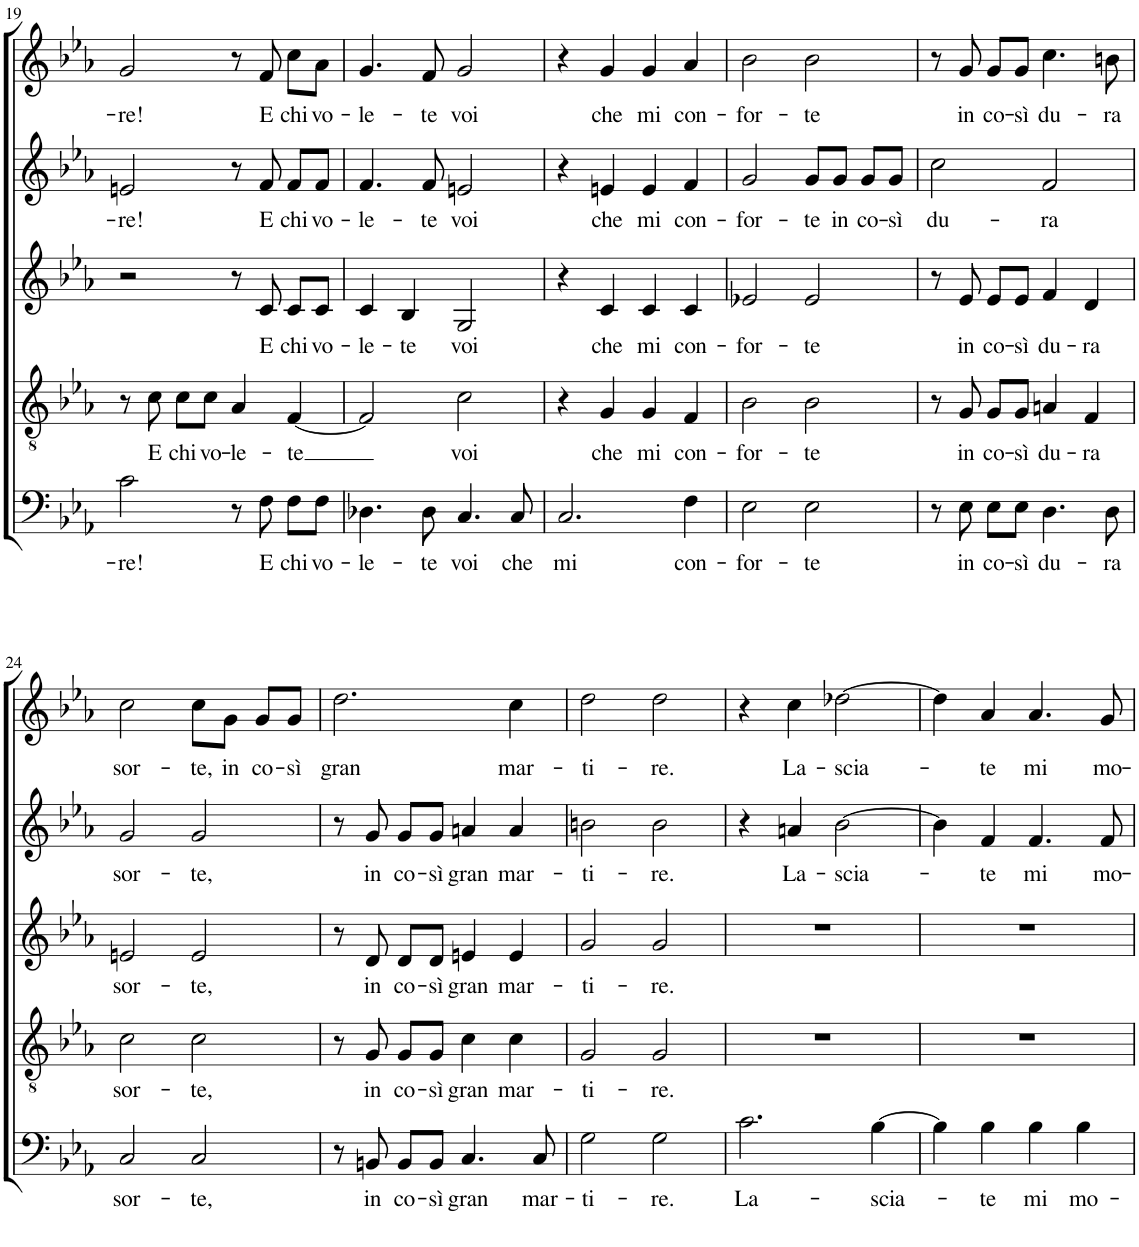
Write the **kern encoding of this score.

**kern	**text	**kern	**text	**kern	**text	**kern	**text	**kern	**text
*part5	*part5	*part4	*part4	*part3	*part3	*part2	*part2	*part1	*part1
*staff5	*staff5	*staff4	*staff4	*staff3	*staff3	*staff2	*staff2	*staff1	*staff1
*I"B	*	*I"T	*	*I"A	*	*I"Ms	*	*I"S	*
!!LO:PB:g=z
*clefF4	*	*clefGv2	*	*clefG2	*	*clefG2	*	*clefG2	*
*k[b-e-a-]	*	*k[b-e-a-]	*	*k[b-e-a-]	*	*k[b-e-a-]	*	*k[b-e-a-]	*
*E-:	*	*E-:	*	*E-:	*	*E-:	*	*E-:	*
*M4/4	*	*M4/4	*	*M4/4	*	*M4/4	*	*M4/4	*
*met(c)	*	*met(c)	*	*met(c)	*	*met(c)	*	*met(c)	*
=19	=19	=19	=19	=19	=19	=19	=19	=19	=19
!	!LO:LY:b	!	!	!	!	!	!LO:LY:b	!	!LO:LY:b
2c\	-re!	8r	.	2r	.	2en/	-re!	2g/	-re!
!	!	!	!LO:LY:b	!	!	!	!	!	!
.	.	8c\	E	.	.	.	.	.	.
!	!	!	!LO:LY:b	!	!	!	!	!	!
.	.	8c\L	chi	.	.	.	.	.	.
!	!	!	!LO:LY:b	!	!	!	!	!	!
.	.	8c\J	vo-	.	.	.	.	.	.
!	!	!	!LO:LY:b	!	!	!	!	!	!
8r	.	4A-/	-le-	8r	.	8r	.	8r	.
!	!LO:LY:b	!	!	!	!LO:LY:b	!	!LO:LY:b	!	!LO:LY:b
8F\	E	.	.	8c/	E	8f/	E	8f/	E
!	!LO:LY:b	!	!LO:LY:b	!	!LO:LY:b	!	!LO:LY:b	!	!LO:LY:b
8F\L	chi	[4F/	-te	8c/L	chi	8f/L	chi	8cc\L	chi
!	!LO:LY:b	!	!	!	!LO:LY:b	!	!LO:LY:b	!	!LO:LY:b
8F\J	vo-	.	.	8c/J	vo-	8f/J	vo-	8a-\J	vo-
=20	=20	=20	=20	=20	=20	=20	=20	=20	=20
!	!LO:LY:b	!	!	!	!LO:LY:b	!	!LO:LY:b	!	!LO:LY:b
4.D-X\	-le-	2F/]	.	4c/	-le-	4.f/	-le-	4.g/	-le-
!	!	!	!	!	!LO:LY:b	!	!	!	!
.	.	.	.	4B-/	-te	.	.	.	.
!	!LO:LY:b	!	!	!	!	!	!LO:LY:b	!	!LO:LY:b
8D-\	-te	.	.	.	.	8f/	-te	8f/	-te
!	!LO:LY:b	!	!LO:LY:b	!	!LO:LY:b	!	!LO:LY:b	!	!LO:LY:b
4.C/	voi	2c\	voi	2G/	voi	2en/	voi	2g/	voi
!	!LO:LY:b	!	!	!	!	!	!	!	!
8C/	che	.	.	.	.	.	.	.	.
=21	=21	=21	=21	=21	=21	=21	=21	=21	=21
!	!LO:LY:b	!	!	!	!	!	!	!	!
2.C/	mi	4r	.	4r	.	4r	.	4r	.
!	!	!	!LO:LY:b	!	!LO:LY:b	!	!LO:LY:b	!	!LO:LY:b
.	.	4G/	che	4c/	che	4en/	che	4g/	che
!	!	!	!LO:LY:b	!	!LO:LY:b	!	!LO:LY:b	!	!LO:LY:b
.	.	4G/	mi	4c/	mi	4e/	mi	4g/	mi
!	!LO:LY:b	!	!LO:LY:b	!	!LO:LY:b	!	!LO:LY:b	!	!LO:LY:b
4F\	con-	4F/	con-	4c/	con-	4f/	con-	4a-/	con-
=22	=22	=22	=22	=22	=22	=22	=22	=22	=22
!	!LO:LY:b	!	!LO:LY:b	!	!LO:LY:b	!	!LO:LY:b	!	!LO:LY:b
2E-\	-for-	2B-\	-for-	2e-X/	-for-	2g/	-for-	2b-\	-for-
!	!LO:LY:b	!	!LO:LY:b	!	!LO:LY:b	!	!LO:LY:b	!	!LO:LY:b
2E-\	-te	2B-\	-te	2e-/	-te	8g/L	-te	2b-\	-te
!	!	!	!	!	!	!	!LO:LY:b	!	!
.	.	.	.	.	.	8g/J	in	.	.
!	!	!	!	!	!	!	!LO:LY:b	!	!
.	.	.	.	.	.	8g/L	co-	.	.
!	!	!	!	!	!	!	!LO:LY:b	!	!
.	.	.	.	.	.	8g/J	-sì	.	.
=23	=23	=23	=23	=23	=23	=23	=23	=23	=23
!	!	!	!	!	!	!	!LO:LY:b	!	!
8r	.	8r	.	8r	.	2cc\	du-	8r	.
!	!LO:LY:b	!	!LO:LY:b	!	!LO:LY:b	!	!	!	!LO:LY:b
8E-\	in	8G/	in	8e-/	in	.	.	8g/	in
!	!LO:LY:b	!	!LO:LY:b	!	!LO:LY:b	!	!	!	!LO:LY:b
8E-\L	co-	8G/L	co-	8e-/L	co-	.	.	8g/L	co-
!	!LO:LY:b	!	!LO:LY:b	!	!LO:LY:b	!	!	!	!LO:LY:b
8E-\J	-sì	8G/J	-sì	8e-/J	-sì	.	.	8g/J	-sì
!	!LO:LY:b	!	!LO:LY:b	!	!LO:LY:b	!	!LO:LY:b	!	!LO:LY:b
4.D\	du-	4An/	du-	4f/	du-	2f/	-ra	4.cc\	du-
!	!	!	!LO:LY:b	!	!LO:LY:b	!	!	!	!
.	.	4F/	-ra	4d/	-ra	.	.	.	.
!	!LO:LY:b	!	!	!	!	!	!	!	!LO:LY:b
8D\	-ra	.	.	.	.	.	.	8bn\	-ra
!!LO:LB:g=z
=24	=24	=24	=24	=24	=24	=24	=24	=24	=24
!	!LO:LY:b	!	!LO:LY:b	!	!LO:LY:b	!	!LO:LY:b	!	!LO:LY:b
2C/	sor-	2c\	sor-	2en/	sor-	2g/	sor-	2cc\	sor-
!	!LO:LY:b	!	!LO:LY:b	!	!LO:LY:b	!	!LO:LY:b	!	!LO:LY:b
2C/	-te,	2c\	-te,	2e/	-te,	2g/	-te,	8cc\L	-te,
!	!	!	!	!	!	!	!	!	!LO:LY:b
.	.	.	.	.	.	.	.	8g\J	in
!	!	!	!	!	!	!	!	!	!LO:LY:b
.	.	.	.	.	.	.	.	8g/L	co-
!	!	!	!	!	!	!	!	!	!LO:LY:b
.	.	.	.	.	.	.	.	8g/J	-sì
=25	=25	=25	=25	=25	=25	=25	=25	=25	=25
!	!	!	!	!	!	!	!	!	!LO:LY:b
8r	.	8r	.	8r	.	8r	.	2.dd\	gran
!	!LO:LY:b	!	!LO:LY:b	!	!LO:LY:b	!	!LO:LY:b	!	!
8BBn/	in	8G/	in	8d/	in	8g/	in	.	.
!	!LO:LY:b	!	!LO:LY:b	!	!LO:LY:b	!	!LO:LY:b	!	!
8BB/L	co-	8G/L	co-	8d/L	co-	8g/L	co-	.	.
!	!LO:LY:b	!	!LO:LY:b	!	!LO:LY:b	!	!LO:LY:b	!	!
8BB/J	-sì	8G/J	-sì	8d/J	-sì	8g/J	-sì	.	.
!	!LO:LY:b	!	!LO:LY:b	!	!LO:LY:b	!	!LO:LY:b	!	!
4.C/	gran	4c\	gran	4en/	gran	4an/	gran	.	.
!	!	!	!LO:LY:b	!	!LO:LY:b	!	!LO:LY:b	!	!LO:LY:b
.	.	4c\	mar-	4e/	mar-	4a/	mar-	4cc\	mar-
!	!LO:LY:b	!	!	!	!	!	!	!	!
8C/	mar-	.	.	.	.	.	.	.	.
=26	=26	=26	=26	=26	=26	=26	=26	=26	=26
!	!LO:LY:b	!	!LO:LY:b	!	!LO:LY:b	!	!LO:LY:b	!	!LO:LY:b
2G\	-ti-	2G/	-ti-	2g/	-ti-	2bn\	-ti-	2dd\	-ti-
!	!LO:LY:b	!	!LO:LY:b	!	!LO:LY:b	!	!LO:LY:b	!	!LO:LY:b
2G\	-re.	2G/	-re.	2g/	-re.	2b\	-re.	2dd\	-re.
=27	=27	=27	=27	=27	=27	=27	=27	=27	=27
!	!LO:LY:b	!	!	!	!	!	!	!	!
2.c\	La-	1r	.	1r	.	4r	.	4r	.
!	!	!	!	!	!	!	!LO:LY:b	!	!LO:LY:b
.	.	.	.	.	.	4an/	La-	4cc\	La-
!	!	!	!	!	!	!	!LO:LY:b	!	!LO:LY:b
.	.	.	.	.	.	[2b-\	-scia-	[2dd-X\	-scia-
!	!LO:LY:b	!	!	!	!	!	!	!	!
[4B-\	-scia-	.	.	.	.	.	.	.	.
=28	=28	=28	=28	=28	=28	=28	=28	=28	=28
4B-\]	.	1r	.	1r	.	4b-\]	.	4dd-\]	.
!	!LO:LY:b	!	!	!	!	!	!LO:LY:b	!	!LO:LY:b
4B-\	-te	.	.	.	.	4f/	-te	4a-/	-te
!	!LO:LY:b	!	!	!	!	!	!LO:LY:b	!	!LO:LY:b
4B-\	mi	.	.	.	.	4.f/	mi	4.a-/	mi
!	!LO:LY:b	!	!	!	!	!	!	!	!
4B-\	mo-	.	.	.	.	.	.	.	.
!	!	!	!	!	!	!	!LO:LY:b	!	!LO:LY:b
.	.	.	.	.	.	8f/	mo-	8g/	mo-
=	=	=	=	=	=	=	=	=	=
*-	*-	*-	*-	*-	*-	*-	*-	*-	*-
